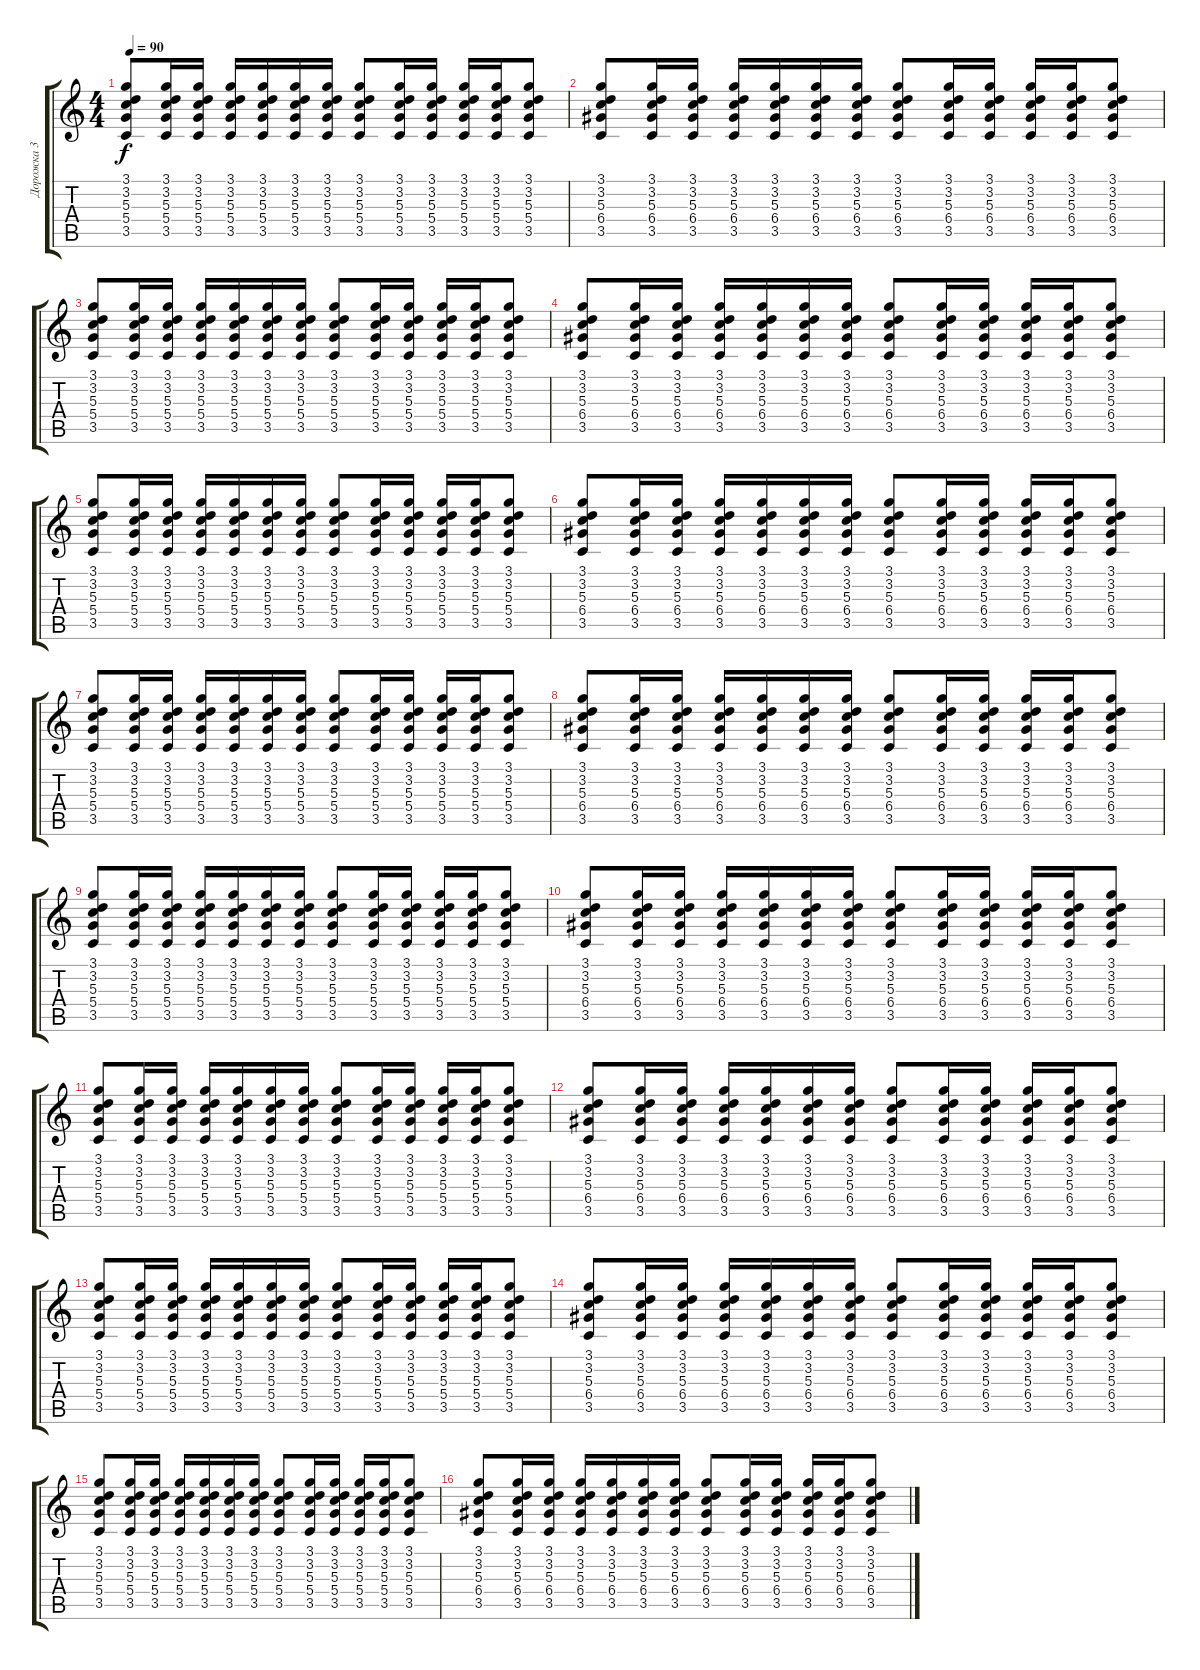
\track ("Дорожка 3" "Дорожка 3") {instrument acousticguitarnylon}
\staff {score tabs}
\tuning (E4 B3 G3 D3 A2 E2) {hide}
\ts (4 4)
\tempo 90
\clef g2
\ks c
(3.1 3.2 5.3 5.4 3.5).8{dy f} (3.1 3.2 5.3 5.4 3.5).16 (3.1 3.2 5.3 5.4 3.5).16 (3.1 3.2 5.3 5.4 3.5).16 (3.1 3.2 5.3 5.4 3.5).16 (3.1 3.2 5.3 5.4 3.5).16 (3.1 3.2 5.3 5.4 3.5).16 (3.1 3.2 5.3 5.4 3.5).8 (3.1 3.2 5.3 5.4 3.5).16 (3.1 3.2 5.3 5.4 3.5).16 (3.1 3.2 5.3 5.4 3.5).16 (3.1 3.2 5.3 5.4 3.5).16 (3.1 3.2 5.3 5.4 3.5).8 |
(3.1 3.2 5.3 6.4 3.5).8 (3.1 3.2 5.3 6.4 3.5).16 (3.1 3.2 5.3 6.4 3.5).16 (3.1 3.2 5.3 6.4 3.5).16 (3.1 3.2 5.3 6.4 3.5).16 (3.1 3.2 5.3 6.4 3.5).16 (3.1 3.2 5.3 6.4 3.5).16 (3.1 3.2 5.3 6.4 3.5).8 (3.1 3.2 5.3 6.4 3.5).16 (3.1 3.2 5.3 6.4 3.5).16 (3.1 3.2 5.3 6.4 3.5).16 (3.1 3.2 5.3 6.4 3.5).16 (3.1 3.2 5.3 6.4 3.5).8 |
(3.1 3.2 5.3 5.4 3.5).8 (3.1 3.2 5.3 5.4 3.5).16 (3.1 3.2 5.3 5.4 3.5).16 (3.1 3.2 5.3 5.4 3.5).16 (3.1 3.2 5.3 5.4 3.5).16 (3.1 3.2 5.3 5.4 3.5).16 (3.1 3.2 5.3 5.4 3.5).16 (3.1 3.2 5.3 5.4 3.5).8 (3.1 3.2 5.3 5.4 3.5).16 (3.1 3.2 5.3 5.4 3.5).16 (3.1 3.2 5.3 5.4 3.5).16 (3.1 3.2 5.3 5.4 3.5).16 (3.1 3.2 5.3 5.4 3.5).8 |
(3.1 3.2 5.3 6.4 3.5).8 (3.1 3.2 5.3 6.4 3.5).16 (3.1 3.2 5.3 6.4 3.5).16 (3.1 3.2 5.3 6.4 3.5).16 (3.1 3.2 5.3 6.4 3.5).16 (3.1 3.2 5.3 6.4 3.5).16 (3.1 3.2 5.3 6.4 3.5).16 (3.1 3.2 5.3 6.4 3.5).8 (3.1 3.2 5.3 6.4 3.5).16 (3.1 3.2 5.3 6.4 3.5).16 (3.1 3.2 5.3 6.4 3.5).16 (3.1 3.2 5.3 6.4 3.5).16 (3.1 3.2 5.3 6.4 3.5).8 |
(3.1 3.2 5.3 5.4 3.5).8 (3.1 3.2 5.3 5.4 3.5).16 (3.1 3.2 5.3 5.4 3.5).16 (3.1 3.2 5.3 5.4 3.5).16 (3.1 3.2 5.3 5.4 3.5).16 (3.1 3.2 5.3 5.4 3.5).16 (3.1 3.2 5.3 5.4 3.5).16 (3.1 3.2 5.3 5.4 3.5).8 (3.1 3.2 5.3 5.4 3.5).16 (3.1 3.2 5.3 5.4 3.5).16 (3.1 3.2 5.3 5.4 3.5).16 (3.1 3.2 5.3 5.4 3.5).16 (3.1 3.2 5.3 5.4 3.5).8 |
(3.1 3.2 5.3 6.4 3.5).8 (3.1 3.2 5.3 6.4 3.5).16 (3.1 3.2 5.3 6.4 3.5).16 (3.1 3.2 5.3 6.4 3.5).16 (3.1 3.2 5.3 6.4 3.5).16 (3.1 3.2 5.3 6.4 3.5).16 (3.1 3.2 5.3 6.4 3.5).16 (3.1 3.2 5.3 6.4 3.5).8 (3.1 3.2 5.3 6.4 3.5).16 (3.1 3.2 5.3 6.4 3.5).16 (3.1 3.2 5.3 6.4 3.5).16 (3.1 3.2 5.3 6.4 3.5).16 (3.1 3.2 5.3 6.4 3.5).8 |
(3.1 3.2 5.3 5.4 3.5).8 (3.1 3.2 5.3 5.4 3.5).16 (3.1 3.2 5.3 5.4 3.5).16 (3.1 3.2 5.3 5.4 3.5).16 (3.1 3.2 5.3 5.4 3.5).16 (3.1 3.2 5.3 5.4 3.5).16 (3.1 3.2 5.3 5.4 3.5).16 (3.1 3.2 5.3 5.4 3.5).8 (3.1 3.2 5.3 5.4 3.5).16 (3.1 3.2 5.3 5.4 3.5).16 (3.1 3.2 5.3 5.4 3.5).16 (3.1 3.2 5.3 5.4 3.5).16 (3.1 3.2 5.3 5.4 3.5).8 |
(3.1 3.2 5.3 6.4 3.5).8 (3.1 3.2 5.3 6.4 3.5).16 (3.1 3.2 5.3 6.4 3.5).16 (3.1 3.2 5.3 6.4 3.5).16 (3.1 3.2 5.3 6.4 3.5).16 (3.1 3.2 5.3 6.4 3.5).16 (3.1 3.2 5.3 6.4 3.5).16 (3.1 3.2 5.3 6.4 3.5).8 (3.1 3.2 5.3 6.4 3.5).16 (3.1 3.2 5.3 6.4 3.5).16 (3.1 3.2 5.3 6.4 3.5).16 (3.1 3.2 5.3 6.4 3.5).16 (3.1 3.2 5.3 6.4 3.5).8 |
(3.1 3.2 5.3 5.4 3.5).8 (3.1 3.2 5.3 5.4 3.5).16 (3.1 3.2 5.3 5.4 3.5).16 (3.1 3.2 5.3 5.4 3.5).16 (3.1 3.2 5.3 5.4 3.5).16 (3.1 3.2 5.3 5.4 3.5).16 (3.1 3.2 5.3 5.4 3.5).16 (3.1 3.2 5.3 5.4 3.5).8 (3.1 3.2 5.3 5.4 3.5).16 (3.1 3.2 5.3 5.4 3.5).16 (3.1 3.2 5.3 5.4 3.5).16 (3.1 3.2 5.3 5.4 3.5).16 (3.1 3.2 5.3 5.4 3.5).8 |
(3.1 3.2 5.3 6.4 3.5).8 (3.1 3.2 5.3 6.4 3.5).16 (3.1 3.2 5.3 6.4 3.5).16 (3.1 3.2 5.3 6.4 3.5).16 (3.1 3.2 5.3 6.4 3.5).16 (3.1 3.2 5.3 6.4 3.5).16 (3.1 3.2 5.3 6.4 3.5).16 (3.1 3.2 5.3 6.4 3.5).8 (3.1 3.2 5.3 6.4 3.5).16 (3.1 3.2 5.3 6.4 3.5).16 (3.1 3.2 5.3 6.4 3.5).16 (3.1 3.2 5.3 6.4 3.5).16 (3.1 3.2 5.3 6.4 3.5).8 |
(3.1 3.2 5.3 5.4 3.5).8 (3.1 3.2 5.3 5.4 3.5).16 (3.1 3.2 5.3 5.4 3.5).16 (3.1 3.2 5.3 5.4 3.5).16 (3.1 3.2 5.3 5.4 3.5).16 (3.1 3.2 5.3 5.4 3.5).16 (3.1 3.2 5.3 5.4 3.5).16 (3.1 3.2 5.3 5.4 3.5).8 (3.1 3.2 5.3 5.4 3.5).16 (3.1 3.2 5.3 5.4 3.5).16 (3.1 3.2 5.3 5.4 3.5).16 (3.1 3.2 5.3 5.4 3.5).16 (3.1 3.2 5.3 5.4 3.5).8 |
(3.1 3.2 5.3 6.4 3.5).8 (3.1 3.2 5.3 6.4 3.5).16 (3.1 3.2 5.3 6.4 3.5).16 (3.1 3.2 5.3 6.4 3.5).16 (3.1 3.2 5.3 6.4 3.5).16 (3.1 3.2 5.3 6.4 3.5).16 (3.1 3.2 5.3 6.4 3.5).16 (3.1 3.2 5.3 6.4 3.5).8 (3.1 3.2 5.3 6.4 3.5).16 (3.1 3.2 5.3 6.4 3.5).16 (3.1 3.2 5.3 6.4 3.5).16 (3.1 3.2 5.3 6.4 3.5).16 (3.1 3.2 5.3 6.4 3.5).8 |
(3.1 3.2 5.3 5.4 3.5).8 (3.1 3.2 5.3 5.4 3.5).16 (3.1 3.2 5.3 5.4 3.5).16 (3.1 3.2 5.3 5.4 3.5).16 (3.1 3.2 5.3 5.4 3.5).16 (3.1 3.2 5.3 5.4 3.5).16 (3.1 3.2 5.3 5.4 3.5).16 (3.1 3.2 5.3 5.4 3.5).8 (3.1 3.2 5.3 5.4 3.5).16 (3.1 3.2 5.3 5.4 3.5).16 (3.1 3.2 5.3 5.4 3.5).16 (3.1 3.2 5.3 5.4 3.5).16 (3.1 3.2 5.3 5.4 3.5).8 |
(3.1 3.2 5.3 6.4 3.5).8 (3.1 3.2 5.3 6.4 3.5).16 (3.1 3.2 5.3 6.4 3.5).16 (3.1 3.2 5.3 6.4 3.5).16 (3.1 3.2 5.3 6.4 3.5).16 (3.1 3.2 5.3 6.4 3.5).16 (3.1 3.2 5.3 6.4 3.5).16 (3.1 3.2 5.3 6.4 3.5).8 (3.1 3.2 5.3 6.4 3.5).16 (3.1 3.2 5.3 6.4 3.5).16 (3.1 3.2 5.3 6.4 3.5).16 (3.1 3.2 5.3 6.4 3.5).16 (3.1 3.2 5.3 6.4 3.5).8 |
(3.1 3.2 5.3 5.4 3.5).8 (3.1 3.2 5.3 5.4 3.5).16 (3.1 3.2 5.3 5.4 3.5).16 (3.1 3.2 5.3 5.4 3.5).16 (3.1 3.2 5.3 5.4 3.5).16 (3.1 3.2 5.3 5.4 3.5).16 (3.1 3.2 5.3 5.4 3.5).16 (3.1 3.2 5.3 5.4 3.5).8 (3.1 3.2 5.3 5.4 3.5).16 (3.1 3.2 5.3 5.4 3.5).16 (3.1 3.2 5.3 5.4 3.5).16 (3.1 3.2 5.3 5.4 3.5).16 (3.1 3.2 5.3 5.4 3.5).8 |
(3.1 3.2 5.3 6.4 3.5).8 (3.1 3.2 5.3 6.4 3.5).16 (3.1 3.2 5.3 6.4 3.5).16 (3.1 3.2 5.3 6.4 3.5).16 (3.1 3.2 5.3 6.4 3.5).16 (3.1 3.2 5.3 6.4 3.5).16 (3.1 3.2 5.3 6.4 3.5).16 (3.1 3.2 5.3 6.4 3.5).8 (3.1 3.2 5.3 6.4 3.5).16 (3.1 3.2 5.3 6.4 3.5).16 (3.1 3.2 5.3 6.4 3.5).16 (3.1 3.2 5.3 6.4 3.5).16 (3.1 3.2 5.3 6.4 3.5).8
